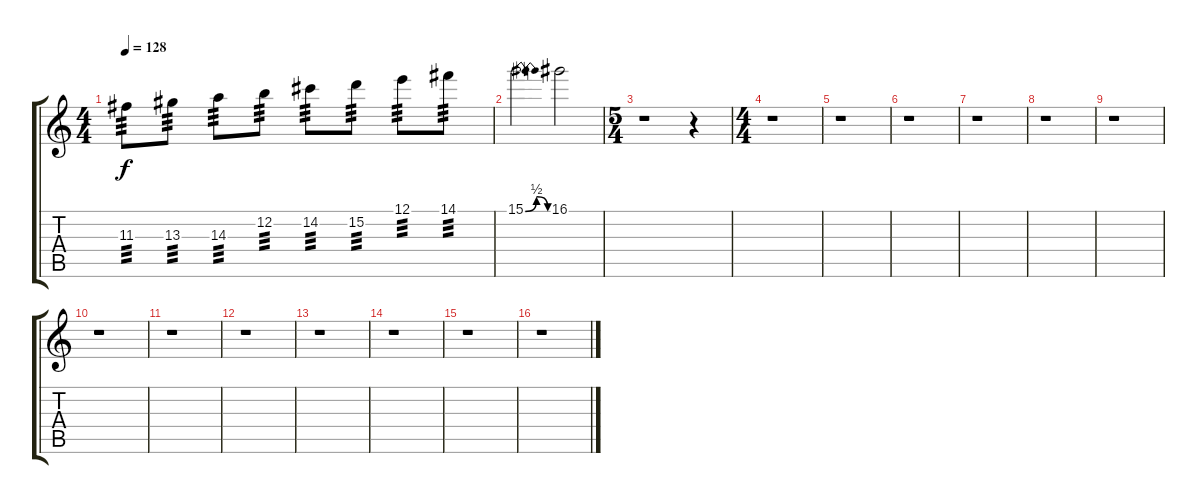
\track "" {instrument distortionguitar}
\staff {score tabs}
\tuning (E4 B3 G3 D3 A2 E2) {hide}
\ts (4 4)
\tempo 128
\clef g2
\ks c
11.3.8{tp 3 dy f} 13.3.8{tp 3} 14.3.8{tp 3} 12.2.8{tp 3} 14.2.8{tp 3} 15.2.8{tp 3} 12.1.8{tp 3} 14.1.8{tp 3} |
15.1{be (bendrelease 0 0 30 2 30 2 60 0)}.2 16.1.2 |
\ts (5 4)
r.1 r.4 |
\ts (4 4)
r.1 |
r.1 |
r.1 |
r.1 |
r.1 |
r.1 |
r.1 |
r.1 |
r.1 |
r.1 |
r.1 |
r.1 |
r.1
